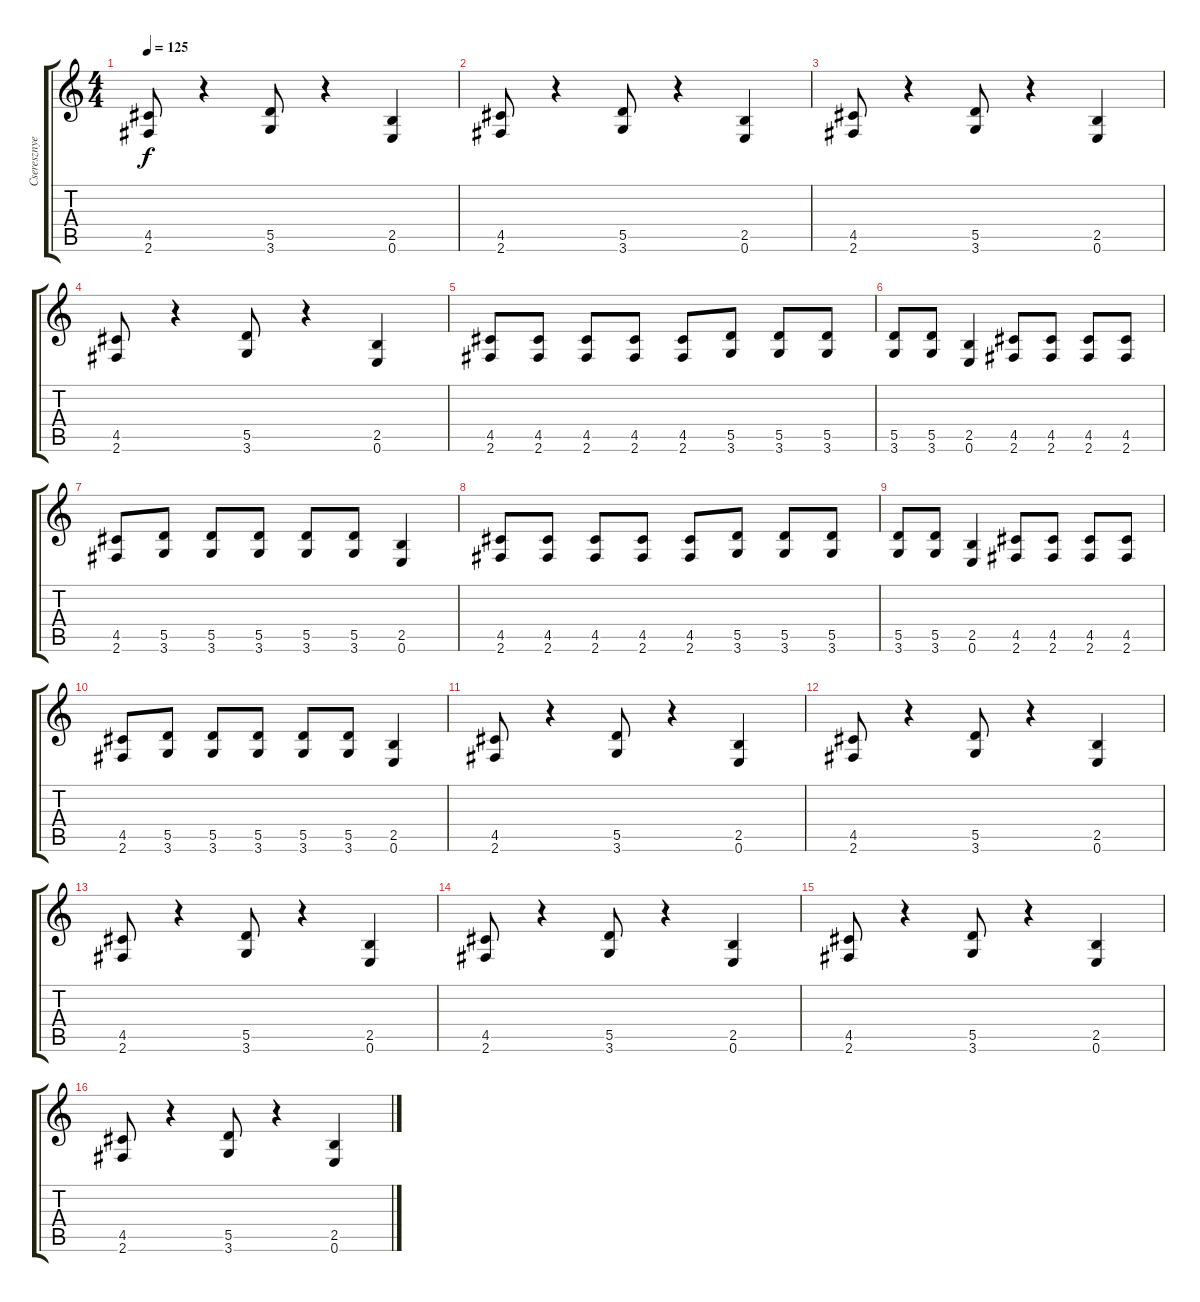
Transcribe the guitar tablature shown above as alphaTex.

\track ("Cseresznye" "Cseresznye") {instrument distortionguitar}
\staff {score tabs}
\tuning (E4 B3 G3 D3 A2 E2) {hide}
\ts (4 4)
\tempo 125
\clef g2
\ks c
(4.5 2.6).8{dy f} r.4 (5.5 3.6).8 r.4 (2.5 0.6).4 |
(4.5 2.6).8 r.4 (5.5 3.6).8 r.4 (2.5 0.6).4 |
(4.5 2.6).8 r.4 (5.5 3.6).8 r.4 (2.5 0.6).4 |
(4.5 2.6).8 r.4 (5.5 3.6).8 r.4 (2.5 0.6).4 |
(4.5 2.6).8 (4.5 2.6).8 (4.5 2.6).8 (4.5 2.6).8 (4.5 2.6).8 (5.5 3.6).8 (5.5 3.6).8 (5.5 3.6).8 |
(5.5 3.6).8 (5.5 3.6).8 (2.5 0.6).4 (4.5 2.6).8 (4.5 2.6).8 (4.5 2.6).8 (4.5 2.6).8 |
(4.5 2.6).8 (5.5 3.6).8 (5.5 3.6).8 (5.5 3.6).8 (5.5 3.6).8 (5.5 3.6).8 (2.5 0.6).4 |
(4.5 2.6).8 (4.5 2.6).8 (4.5 2.6).8 (4.5 2.6).8 (4.5 2.6).8 (5.5 3.6).8 (5.5 3.6).8 (5.5 3.6).8 |
(5.5 3.6).8 (5.5 3.6).8 (2.5 0.6).4 (4.5 2.6).8 (4.5 2.6).8 (4.5 2.6).8 (4.5 2.6).8 |
(4.5 2.6).8 (5.5 3.6).8 (5.5 3.6).8 (5.5 3.6).8 (5.5 3.6).8 (5.5 3.6).8 (2.5 0.6).4 |
(4.5 2.6).8 r.4 (5.5 3.6).8 r.4 (2.5 0.6).4 |
(4.5 2.6).8 r.4 (5.5 3.6).8 r.4 (2.5 0.6).4 |
(4.5 2.6).8 r.4 (5.5 3.6).8 r.4 (2.5 0.6).4 |
(4.5 2.6).8 r.4 (5.5 3.6).8 r.4 (2.5 0.6).4 |
(4.5 2.6).8 r.4 (5.5 3.6).8 r.4 (2.5 0.6).4 |
(4.5 2.6).8 r.4 (5.5 3.6).8 r.4 (2.5 0.6).4
